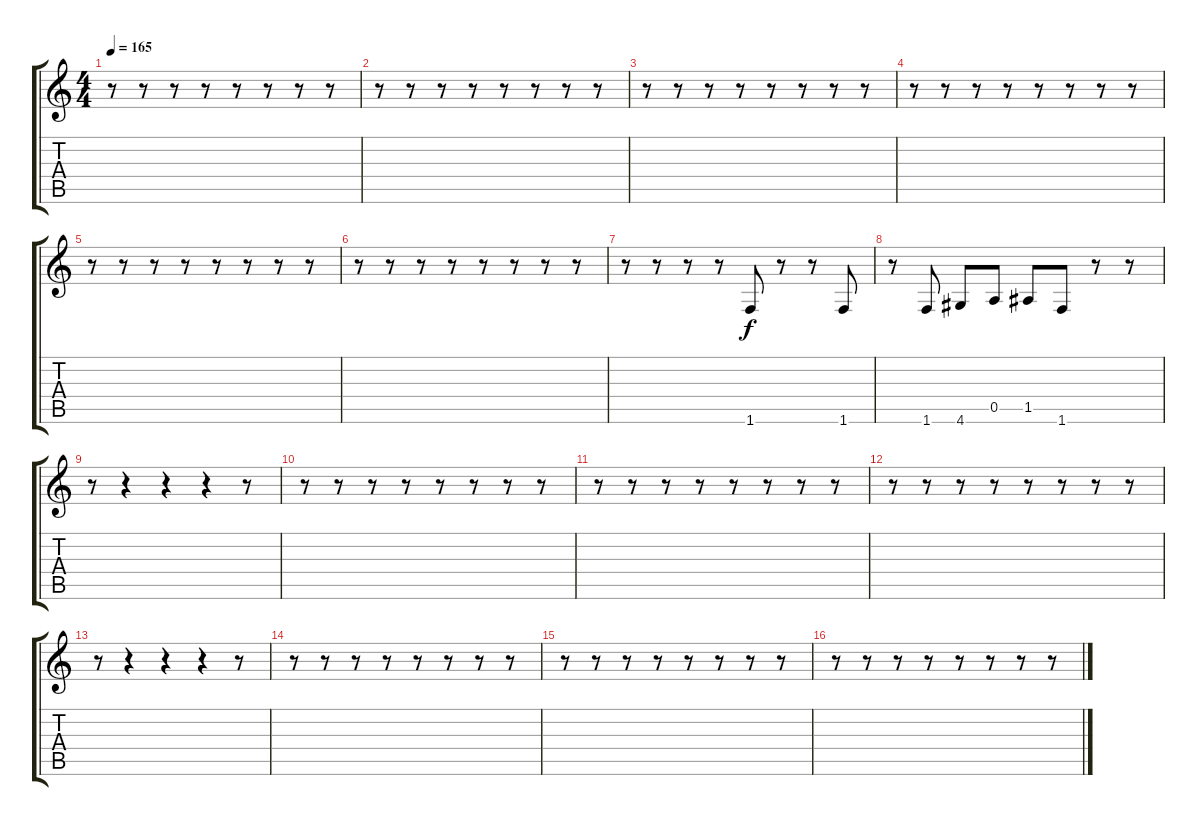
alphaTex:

\track "" {instrument electricbassfinger}
\staff {score tabs}
\tuning (E4 B3 G3 D3 A2 E2) {hide}
\ts (4 4)
\tempo 165
\clef g2
\ks c
r.8{dy mf} r.8 r.8 r.8 r.8 r.8 r.8 r.8 |
r.8 r.8 r.8 r.8 r.8 r.8 r.8 r.8 |
r.8 r.8 r.8 r.8 r.8 r.8 r.8 r.8 |
r.8 r.8 r.8 r.8 r.8 r.8 r.8 r.8 |
r.8 r.8 r.8 r.8 r.8 r.8 r.8 r.8 |
r.8 r.8 r.8 r.8 r.8 r.8 r.8 r.8 |
r.8 r.8 r.8 r.8 1.6.8{dy f} r.8 r.8 1.6.8 |
r.8 1.6.8 4.6.8 0.5.8 1.5.8 1.6.8 r.8 r.8 |
r.8 r.4 r.4 r.4 r.8 |
r.8 r.8 r.8 r.8 r.8 r.8 r.8 r.8 |
r.8 r.8 r.8 r.8 r.8 r.8 r.8 r.8 |
r.8 r.8 r.8 r.8 r.8 r.8 r.8 r.8 |
r.8 r.4 r.4 r.4 r.8 |
r.8 r.8 r.8 r.8 r.8 r.8 r.8 r.8 |
r.8 r.8 r.8 r.8 r.8 r.8 r.8 r.8 |
r.8 r.8 r.8 r.8 r.8 r.8 r.8 r.8
